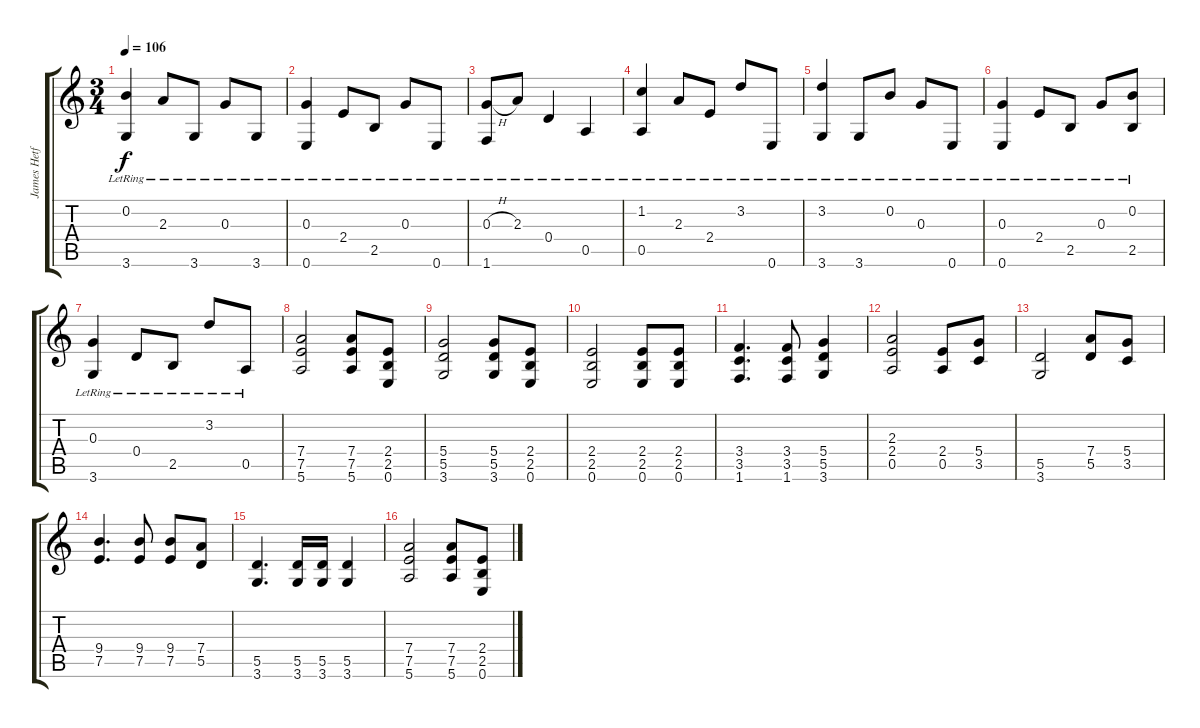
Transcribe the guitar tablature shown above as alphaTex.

\track ("James Hetfield" "James Hetf") {instrument acousticguitarsteel}
\staff {score tabs}
\tuning (E4 B3 G3 D3 A2 E2) {hide}
\ts (3 4)
\tempo 106
\clef g2
\ks c
(0.2{lr} 3.6{lr}).4{dy f} 2.3{lr}.8 3.6{lr}.8 0.3{lr}.8 3.6{lr}.8 |
(0.3{lr} 0.6{lr}).4 2.4{lr}.8 2.5{lr}.8 0.3{lr}.8 0.6{lr}.8 |
(0.3{h lr} 1.6{lr}).8 2.3{lr}.8 0.4{lr}.4 0.5{lr}.4 |
(1.2{lr} 0.5{lr}).4 2.3{lr}.8 2.4{lr}.8 3.2{lr}.8 0.6{lr}.8 |
(3.2{lr} 3.6{lr}).4 3.6{lr}.8 0.2{lr}.8 0.3{lr}.8 0.6{lr}.8 |
(0.3{lr} 0.6{lr}).4 2.4{lr}.8 2.5{lr}.8 0.3{lr}.8 (0.2{lr} 2.5{lr}).8 |
(0.3{lr} 3.6{lr}).4 0.4{lr}.8 2.5{lr}.8 3.2{lr}.8 0.5{lr}.8 |
(7.4 7.5 5.6).2{instrument distortionguitar} (7.4 7.5 5.6).8 (2.4 2.5 0.6).8 |
(5.4 5.5 3.6).2 (5.4 5.5 3.6).8 (2.4 2.5 0.6).8 |
(2.4 2.5 0.6).2 (2.4 2.5 0.6).8 (2.4 2.5 0.6).8 |
(3.4 3.5 1.6).4{d} (3.4 3.5 1.6).8 (5.4 5.5 3.6).4 |
(2.3 2.4 0.5).2 (2.4 0.5).8 (5.4 3.5).8 |
(5.5 3.6).2 (7.4 5.5).8 (5.4 3.5).8 |
(9.4 7.5).4{d} (9.4 7.5).8 (9.4 7.5).8 (7.4 5.5).8 |
(5.5 3.6).4{d} (5.5 3.6).16 (5.5 3.6).16 (5.5 3.6).4 |
(7.4 7.5 5.6).2 (7.4 7.5 5.6).8 (2.4 2.5 0.6).8
